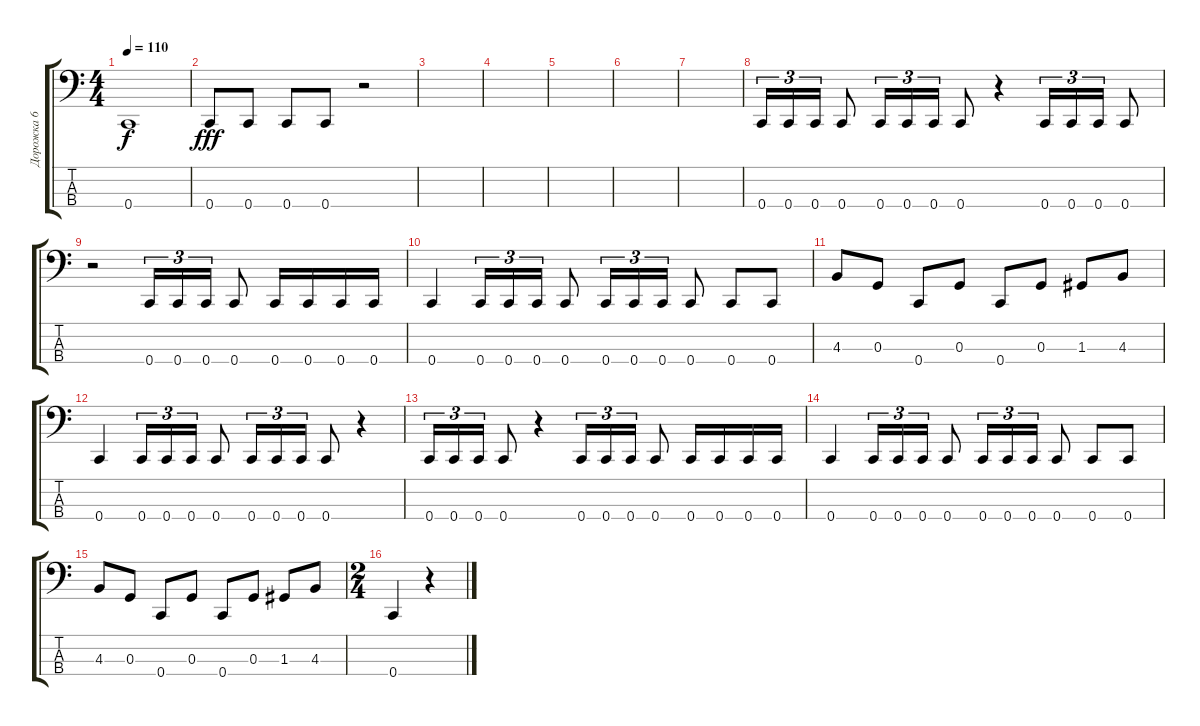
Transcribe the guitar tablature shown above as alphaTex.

\track ("Дорожка 6" "Дорожка 6") {instrument electricbassfinger}
\staff {score tabs}
\tuning (F2 C2 G1 C1) {hide}
\ts (4 4)
\tempo 110
\clef f4
\ks c
0.4{t}.1{dy f} |
0.4.8{dy fff} 0.4.8 0.4.8 0.4.8 r.2 |
|
|
|
|
|
0.4.16{tu (3 2)} 0.4.16{tu (3 2)} 0.4.16{tu (3 2)} 0.4.8 0.4.16{tu (3 2)} 0.4.16{tu (3 2)} 0.4.16{tu (3 2)} 0.4.8 r.4 0.4.16{tu (3 2)} 0.4.16{tu (3 2)} 0.4.16{tu (3 2)} 0.4.8 |
r.2 0.4.16{tu (3 2)} 0.4.16{tu (3 2)} 0.4.16{tu (3 2)} 0.4.8 0.4.16 0.4.16 0.4.16 0.4.16 |
0.4.4 0.4.16{tu (3 2)} 0.4.16{tu (3 2)} 0.4.16{tu (3 2)} 0.4.8 0.4.16{tu (3 2)} 0.4.16{tu (3 2)} 0.4.16{tu (3 2)} 0.4.8 0.4.8 0.4.8 |
4.3.8 0.3.8 0.4.8 0.3.8 0.4.8 0.3.8 1.3.8 4.3.8 |
0.4.4 0.4.16{tu (3 2)} 0.4.16{tu (3 2)} 0.4.16{tu (3 2)} 0.4.8 0.4.16{tu (3 2)} 0.4.16{tu (3 2)} 0.4.16{tu (3 2)} 0.4.8 r.4 |
0.4.16{tu (3 2)} 0.4.16{tu (3 2)} 0.4.16{tu (3 2)} 0.4.8 r.4 0.4.16{tu (3 2)} 0.4.16{tu (3 2)} 0.4.16{tu (3 2)} 0.4.8 0.4.16 0.4.16 0.4.16 0.4.16 |
0.4.4 0.4.16{tu (3 2)} 0.4.16{tu (3 2)} 0.4.16{tu (3 2)} 0.4.8 0.4.16{tu (3 2)} 0.4.16{tu (3 2)} 0.4.16{tu (3 2)} 0.4.8 0.4.8 0.4.8 |
4.3.8 0.3.8 0.4.8 0.3.8 0.4.8 0.3.8 1.3.8 4.3.8 |
\ts (2 4)
0.4.4 r.4
